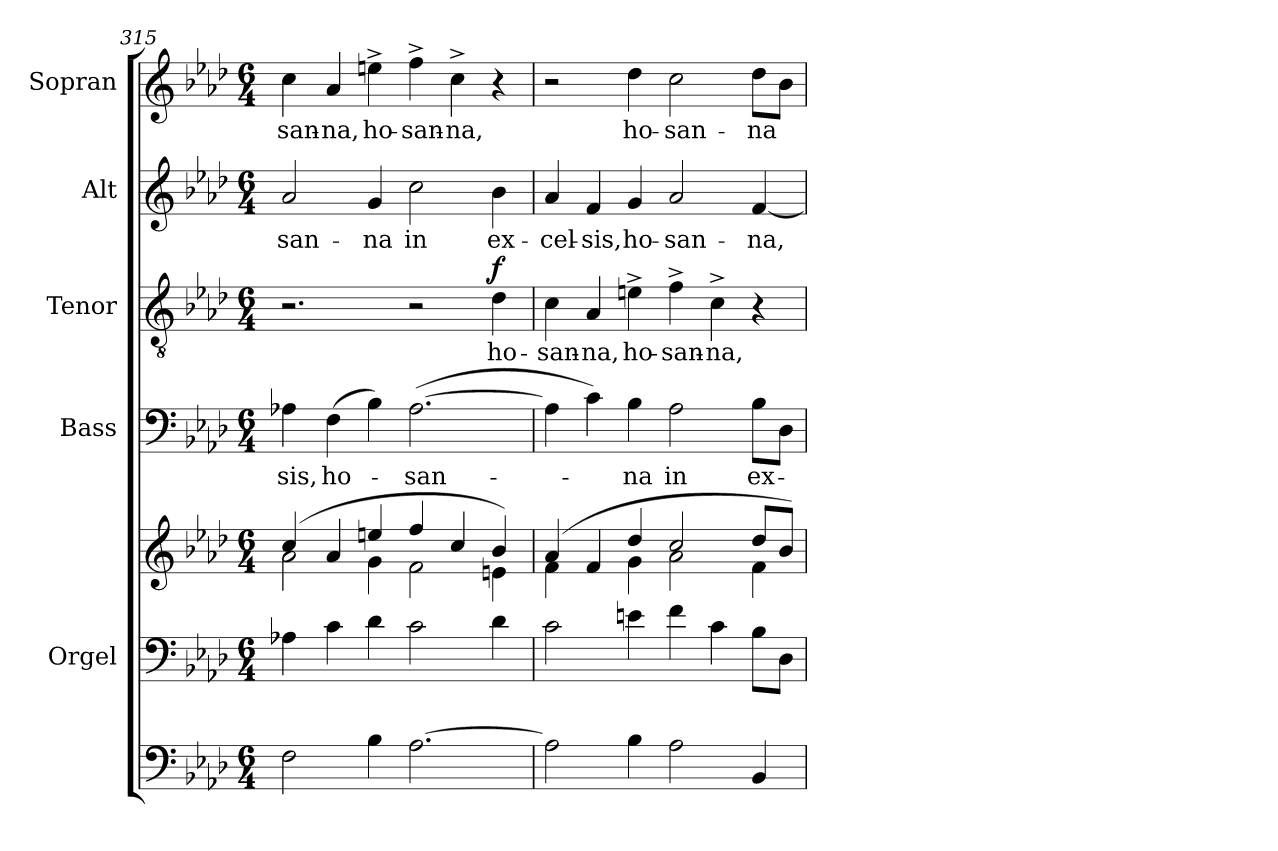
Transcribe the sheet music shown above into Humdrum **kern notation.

**kern	**kern	**kern	**kern	**text	**kern	**text	**dynam	**kern	**text	**kern	**text
*part6	*part5	*part5	*part4	*part4	*part3	*part3	*part3	*part2	*part2	*part1	*part1
*staff7	*staff6	*staff5	*staff4	*staff4	*staff3	*staff3	*staff3	*staff2	*staff2	*staff1	*staff1
*	*I"Orgel	*	*I"Bass	*	*I"Tenor	*	*	*I"Alt	*	*I"Sopran	*
*	*I'Org.	*	*I'B	*	*I'T	*	*	*I'A	*	*I'S	*
*clefF4	*clefF4	*clefG2	*clefF4	*	*clefGv2	*	*	*clefG2	*	*clefG2	*
*ITrd7c12	*	*	*	*	*	*	*	*	*	*	*
*k[b-e-a-d-]	*k[b-e-a-d-]	*k[b-e-a-d-]	*k[b-e-a-d-]	*	*k[b-e-a-d-]	*	*	*k[b-e-a-d-]	*	*k[b-e-a-d-]	*
*A-:	*A-:	*A-:	*A-:	*	*A-:	*	*	*A-:	*	*A-:	*
*M6/4	*M6/4	*M6/4	*M6/4	*	*M6/4	*	*	*M6/4	*	*M6/4	*
=315	=315	=315	=315	=315	=315	=315	=315	=315	=315	=315	=315
*	*	*^	*	*	*	*	*	*	*	*	*
!	!	!	!	!	!LO:LY:b	!	!	!	!	!LO:LY:b	!	!LO:LY:b
2FF\	4A-X\	(4cc/	2a-\	4A-X\	-sis,	2.r	.	.	2a-/	-san-	4cc\	-san-
!	!	!	!	!	!LO:LY:b	!	!	!	!	!	!	!LO:LY:b
.	4c\	4a-/	.	(>4F\	ho-	.	.	.	.	.	4a-/	-na,
!	!	!	!	!	!	!	!	!	!	!LO:LY:b	!	!LO:LY:b
4BB-\	4d-\	4een/	4g\	4B-\)	.	.	.	.	4g/	-na	4een^>\	ho-
!	!	!	!	!	!LO:LY:b	!	!	!	!	!LO:LY:b	!	!LO:LY:b
[2.AA-\	2c\	4ff/	2f\	(>[2.A-\	-san-	2r	.	.	2cc\	in	4ff^>\	-san-
!	!	!	!	!	!	!	!	!	!	!	!	!LO:LY:b
.	.	4cc/	.	.	.	.	.	.	.	.	4cc^>\	-na,
!	!	!	!	!	!	!	!LO:LY:b	!LO:DY:a	!	!LO:LY:b	!	!
.	4d-\	4b-/)	4en\	.	.	4d-\	ho-	f	4b-\	ex-	4r	.
=316	=316	=316	=316	=316	=316	=316	=316	=316	=316	=316	=316	=316
!	!	!	!	!	!	!	!LO:LY:b	!	!	!LO:LY:b	!	!
2AA-\]	2c\	(4a-/	4f\	4A-\]	.	4c\	-san-	.	4a-/	-cel-	2r	.
!	!	!	!	!	!	!	!LO:LY:b	!	!	!LO:LY:b	!	!
.	.	4f/	4ryy	4c\)	.	4A-/	-na,	.	4f/	-sis,	.	.
!	!	!	!	!	!LO:LY:b	!	!LO:LY:b	!	!	!LO:LY:b	!	!LO:LY:b
4BB-\	4en\	4dd-/	4g\	4B-\	-na	4en^>\	ho-	.	4g/	ho-	4dd-\	ho-
!	!	!	!	!	!LO:LY:b	!	!LO:LY:b	!	!	!LO:LY:b	!	!LO:LY:b
2AA-\	4f\	2cc/	2a-\	2A-\	in	4f^>\	-san-	.	2a-/	-san-	2cc\	-san-
!	!	!	!	!	!	!	!LO:LY:b	!	!	!	!	!
.	4c\	.	.	.	.	4c^>\	-na,	.	.	.	.	.
!	!	!	!	!	!LO:LY:b	!	!	!	!	!LO:LY:b	!	!LO:LY:b
4BBB-/	8B-\L	8dd-/L	4f\	8B-\L	ex-	4r	.	.	[4f/	-na,	8dd-\L	-na
.	8D-\J	8b-/J)	.	8D-\J	.	.	.	.	.	.	8b-\J	.
*	*	*v	*v	*	*	*	*	*	*	*	*	*
=	=	=	=	=	=	=	=	=	=	=	=
*-	*-	*-	*-	*-	*-	*-	*-	*-	*-	*-	*-
